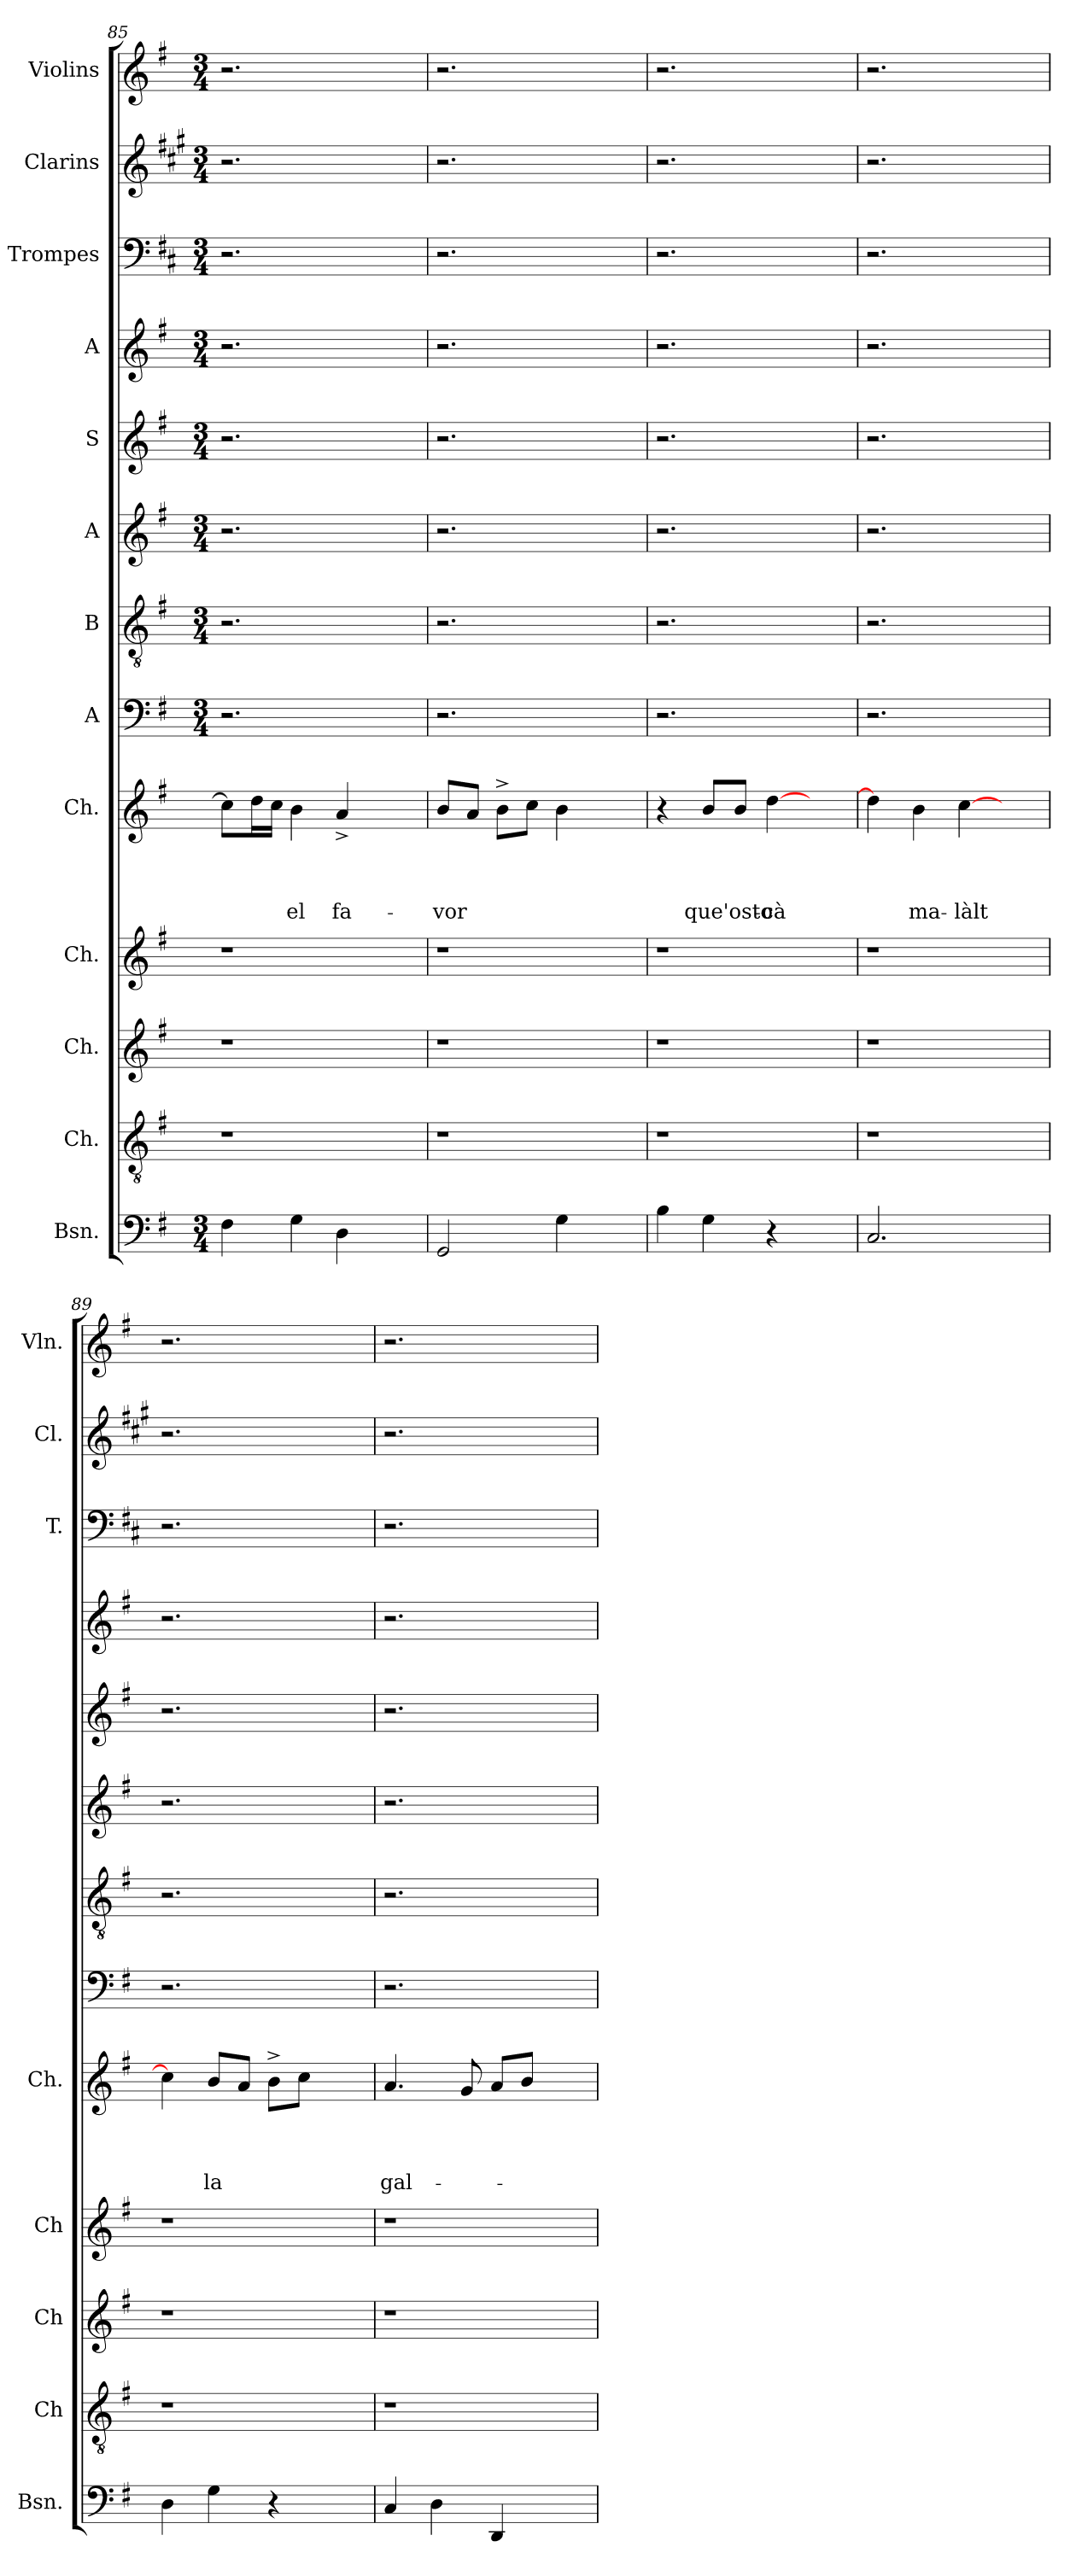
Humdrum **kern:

**kern	**kern	**kern	**kern	**kern	**text	**text	**text	**text	**kern	**kern	**kern	**kern	**kern	**kern	**kern	**kern
*part13	*part12	*part11	*part10	*part9	*part9	*part9	*part9	*part9	*part8	*part7	*part6	*part5	*part4	*part3	*part2	*part1
*staff13	*staff12	*staff11	*staff10	*staff9	*staff9	*staff9	*staff9	*staff9	*staff8	*staff7	*staff6	*staff5	*staff4	*staff3	*staff2	*staff1
*I"Bsn.	*I"Ch.	*I"Ch.	*I"Ch.	*I"Ch.	*	*	*	*	*I"A	*I"B	*I"A	*I"S	*I"A	*I"Trompes	*I"Clarins	*I"Violins
*I'Bsn.	*I'Ch	*I'Ch	*I'Ch	*I'Ch.	*	*	*	*	*	*	*	*	*	*I'T.	*I'Cl.	*I'Vln.
*clefF4	*clefGv2	*clefG2	*clefG2	*clefG2	*	*	*	*	*clefF4	*clefGv2	*clefG2	*clefG2	*clefG2	*clefF4	*clefG2	*clefG2
*	*	*	*	*	*	*	*	*	*	*	*	*	*	*ITrd4c7	*ITrd1c2	*
*k[f#]	*k[f#]	*k[f#]	*k[f#]	*k[f#]	*	*	*	*	*k[f#]	*k[f#]	*k[f#]	*k[f#]	*k[f#]	*k[f#]	*k[f#]	*k[f#]
*G:	*G:	*G:	*G:	*G:	*	*	*	*	*G:	*G:	*G:	*G:	*G:	*G:	*G:	*G:
*M3/4	*	*	*	*	*	*	*	*	*M3/4	*M3/4	*M3/4	*M3/4	*M3/4	*M3/4	*M3/4	*M3/4
=85	=85	=85	=85	=85	=85	=85	=85	=85	=85	=85	=85	=85	=85	=85	=85	=85
4F#\	1r	1r	1r	8cc\L]	.	.	.	.	2.r	2.r	2.r	2.r	2.r	2.r	2.r	2.r
.	.	.	.	16dd\L	.	.	.	.	.	.	.	.	.	.	.	.
.	.	.	.	16cc\JJ	.	.	.	.	.	.	.	.	.	.	.	.
!	!	!	!	!	!	!	!	!LO:LY:b	!	!	!	!	!	!	!	!
4G\	.	.	.	4b\	.	.	.	el	.	.	.	.	.	.	.	.
!	!	!	!	!	!	!	!	!LO:LY:b	!	!	!	!	!	!	!	!
4D\	.	.	.	4a^</	.	.	.	fa-	.	.	.	.	.	.	.	.
4ryy	.	.	.	4ryy	.	.	.	.	4ryy	4ryy	4ryy	4ryy	4ryy	4ryy	4ryy	4ryy
=86	=86	=86	=86	=86	=86	=86	=86	=86	=86	=86	=86	=86	=86	=86	=86	=86
!	!	!	!	!	!	!	!	!LO:LY:b	!	!	!	!	!	!	!	!
2GG/	1r	1r	1r	8b/L	.	.	.	-vor	2.r	2.r	2.r	2.r	2.r	2.r	2.r	2.r
.	.	.	.	8a/J	.	.	.	.	.	.	.	.	.	.	.	.
.	.	.	.	8b^>\L	.	.	.	.	.	.	.	.	.	.	.	.
.	.	.	.	8cc\J	.	.	.	.	.	.	.	.	.	.	.	.
4G\	.	.	.	4b\	.	.	.	.	.	.	.	.	.	.	.	.
4ryy	.	.	.	4ryy	.	.	.	.	4ryy	4ryy	4ryy	4ryy	4ryy	4ryy	4ryy	4ryy
=87	=87	=87	=87	=87	=87	=87	=87	=87	=87	=87	=87	=87	=87	=87	=87	=87
4B\	1r	1r	1r	4r	.	.	.	.	2.r	2.r	2.r	2.r	2.r	2.r	2.r	2.r
!	!	!	!	!	!	!	!	!LO:LY:b	!	!	!	!	!	!	!	!
4G\	.	.	.	8b/L	.	.	.	que'osto-	.	.	.	.	.	.	.	.
.	.	.	.	8b/J	.	.	.	.	.	.	.	.	.	.	.	.
!	!	!	!	!	!	!	!	!LO:LY:b	!	!	!	!	!	!	!	!
4r	.	.	.	[>4dd\	.	.	.	-cà	.	.	.	.	.	.	.	.
4ryy	.	.	.	4ryy	.	.	.	.	4ryy	4ryy	4ryy	4ryy	4ryy	4ryy	4ryy	4ryy
=88	=88	=88	=88	=88	=88	=88	=88	=88	=88	=88	=88	=88	=88	=88	=88	=88
2.C/	1r	1r	1r	4dd\]	.	.	.	.	2.r	2.r	2.r	2.r	2.r	2.r	2.r	2.r
!	!	!	!	!	!	!	!	!LO:LY:b	!	!	!	!	!	!	!	!
.	.	.	.	4b\	.	.	.	ma-	.	.	.	.	.	.	.	.
!	!	!	!	!	!	!	!	!LO:LY:b	!	!	!	!	!	!	!	!
.	.	.	.	[>4cc\	.	.	.	-làlt	.	.	.	.	.	.	.	.
4ryy	.	.	.	4ryy	.	.	.	.	4ryy	4ryy	4ryy	4ryy	4ryy	4ryy	4ryy	4ryy
=89	=89	=89	=89	=89	=89	=89	=89	=89	=89	=89	=89	=89	=89	=89	=89	=89
4D\	1r	1r	1r	4cc\]	.	.	.	.	2.r	2.r	2.r	2.r	2.r	2.r	2.r	2.r
!	!	!	!	!	!	!	!	!LO:LY:b	!	!	!	!	!	!	!	!
4G\	.	.	.	8b/L	.	.	.	la	.	.	.	.	.	.	.	.
.	.	.	.	8a/J	.	.	.	.	.	.	.	.	.	.	.	.
4r	.	.	.	8b^>\L	.	.	.	.	.	.	.	.	.	.	.	.
.	.	.	.	8cc\J	.	.	.	.	.	.	.	.	.	.	.	.
4ryy	.	.	.	4ryy	.	.	.	.	4ryy	4ryy	4ryy	4ryy	4ryy	4ryy	4ryy	4ryy
!!LO:LB:g=z
=90	=90	=90	=90	=90	=90	=90	=90	=90	=90	=90	=90	=90	=90	=90	=90	=90
!	!	!	!	!	!	!	!	!LO:LY:b	!	!	!	!	!	!	!	!
4C/	1r	1r	1r	4.a/	.	.	.	gal-	2.r	2.r	2.r	2.r	2.r	2.r	2.r	2.r
4D\	.	.	.	.	.	.	.	.	.	.	.	.	.	.	.	.
.	.	.	.	8g/	.	.	.	.	.	.	.	.	.	.	.	.
4DD/	.	.	.	8a/L	.	.	.	.	.	.	.	.	.	.	.	.
.	.	.	.	8b/J	.	.	.	.	.	.	.	.	.	.	.	.
4ryy	.	.	.	4ryy	.	.	.	.	4ryy	4ryy	4ryy	4ryy	4ryy	4ryy	4ryy	4ryy
=	=	=	=	=	=	=	=	=	=	=	=	=	=	=	=	=
*-	*-	*-	*-	*-	*-	*-	*-	*-	*-	*-	*-	*-	*-	*-	*-	*-
